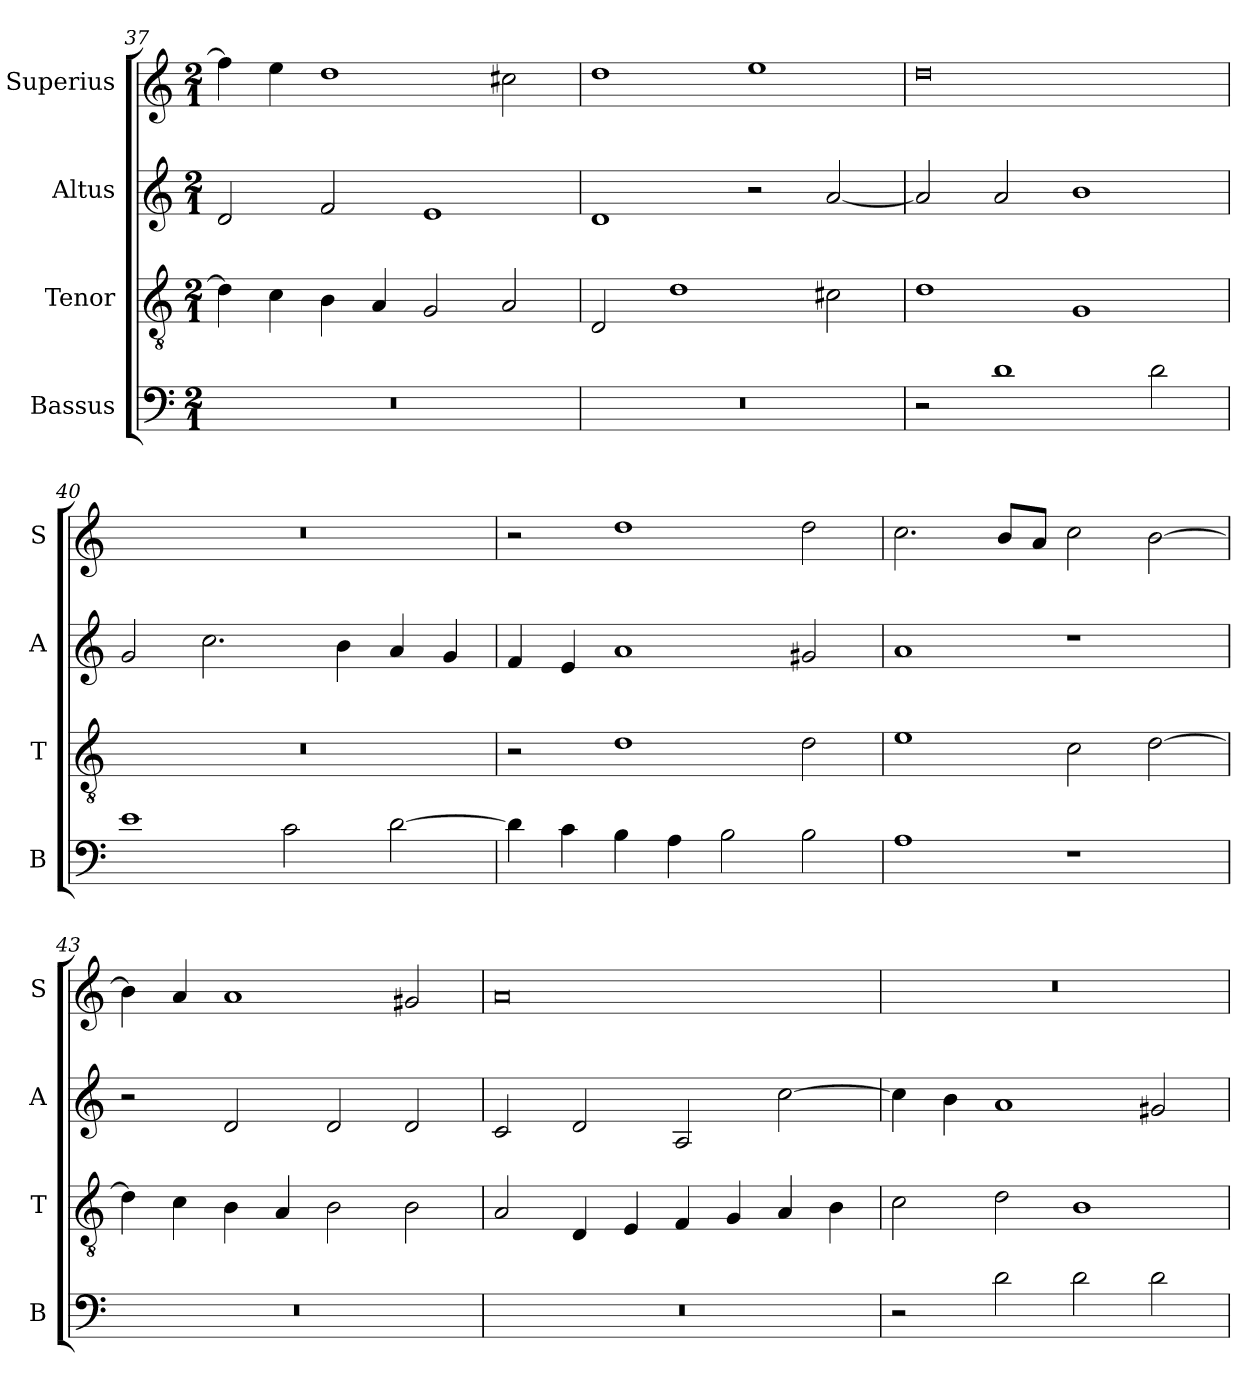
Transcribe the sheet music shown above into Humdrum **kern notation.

**kern	**kern	**kern	**kern
*part4	*part3	*part2	*part1
*staff4	*staff3	*staff2	*staff1
*I"Bassus	*I"Tenor	*I"Altus	*I"Superius
*I'B	*I'T	*I'A	*I'S
*clefF4	*clefGv2	*clefG2	*clefG2
*k[]	*k[]	*k[]	*k[]
*C:	*C:	*C:	*C:
*M2/1	*M2/1	*M2/1	*M2/1
=37	=37	=37	=37
0r	4d]	2d	4ff]
.	4c	.	4ee
.	4B	2f	1dd
.	4A	.	.
.	2G	1e	.
.	2A	.	2cc#X
=38	=38	=38	=38
0r	2D	1d	1dd
.	1d	.	.
.	.	2r	1ee
.	2c#X	[2a	.
=39	=39	=39	=39
2r	1d	2a]	0dd
1d	.	2a	.
.	1G	1b	.
2d	.	.	.
=40	=40	=40	=40
1e	0r	2g	0r
.	.	2.cc	.
2c	.	.	.
.	.	4b	.
[2d	.	4a	.
.	.	4g	.
=41	=41	=41	=41
4d]	2r	4f	2r
4c	.	4e	.
4B	1d	1a	1dd
4A	.	.	.
2B	.	.	.
2B	2d	2g#X	2dd
=42	=42	=42	=42
1A	1e	1a	2.cc
.	.	.	8bL
.	.	.	8aJ
1r	2c	1r	2cc
.	[2d	.	[2b
=43	=43	=43	=43
0r	4d]	2r	4b]
.	4c	.	4a
.	4B	2d	1a
.	4A	.	.
.	2B	2d	.
.	2B	2d	2g#X
=44	=44	=44	=44
0r	2A	2c	0a
.	4D	2d	.
.	4E	.	.
.	4F	2A	.
.	4G	.	.
.	4A	[2cc	.
.	4B	.	.
=45	=45	=45	=45
2r	2c	4cc]	0r
.	.	4b	.
2d	2d	1a	.
2d	1B	.	.
2d	.	2g#X	.
=	=	=	=
*-	*-	*-	*-
